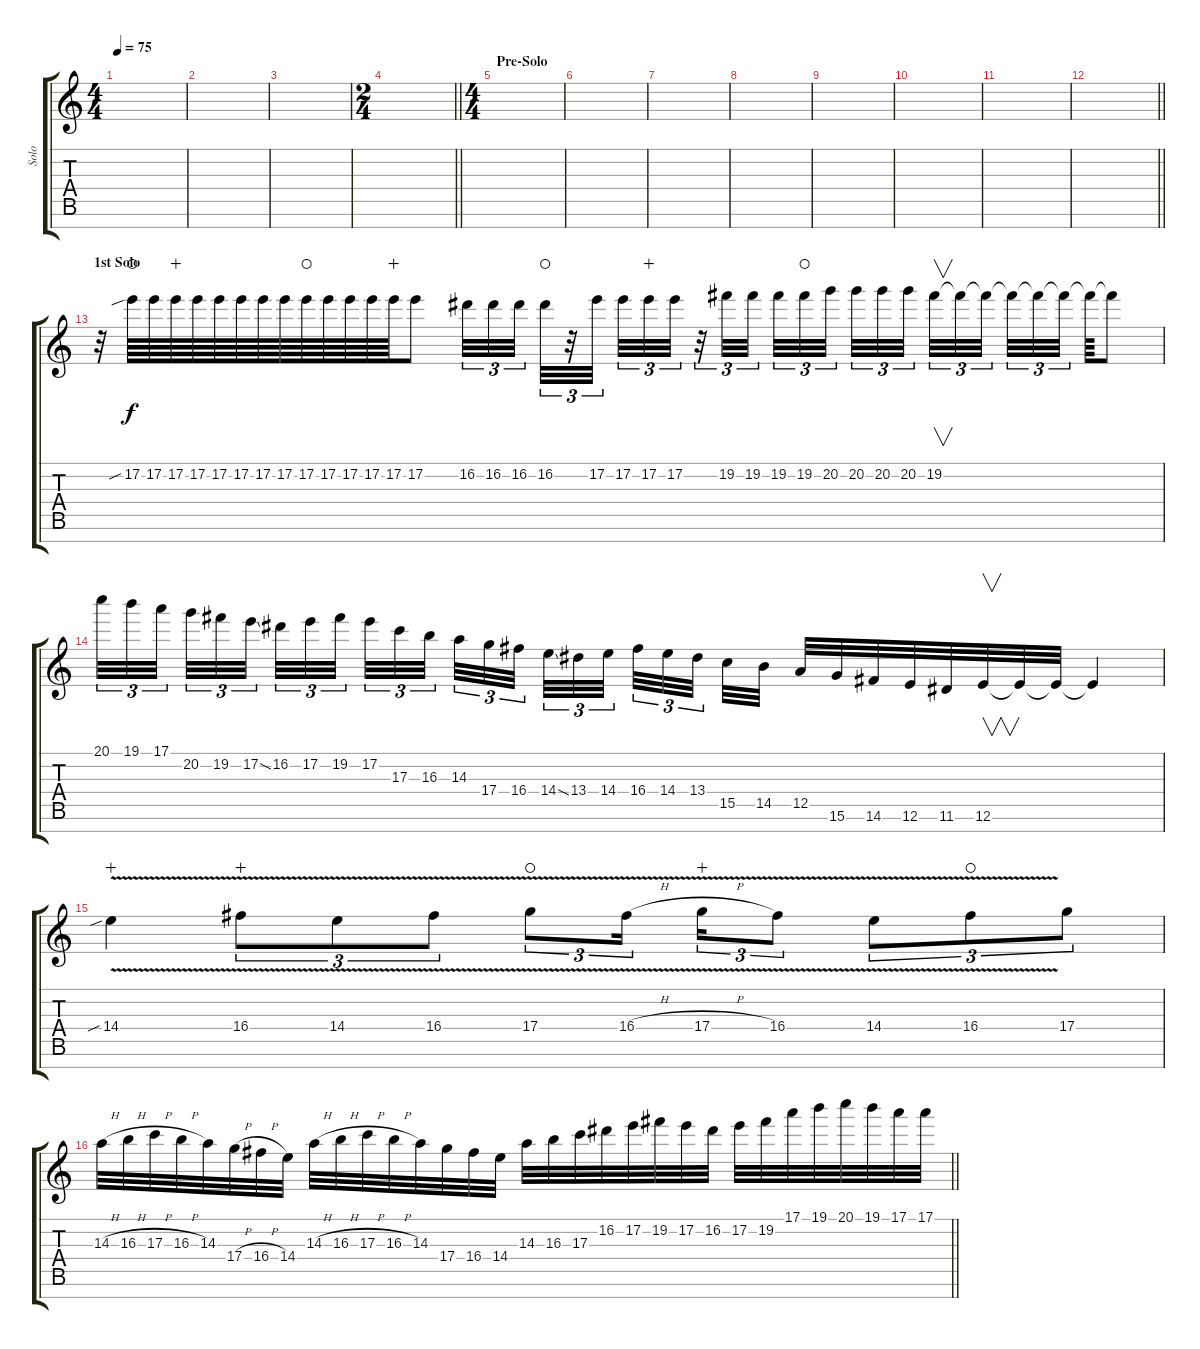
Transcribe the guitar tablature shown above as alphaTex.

\track ("Solo" "Solo") {instrument distortionguitar}
\staff {score tabs}
\tuning (E4 B3 G3 D3 A2 E2 B1) {hide}
\ts (4 4)
\tempo 75
\clef g2
\ks c
|
|
|
\ts (2 4)
\barLineRight lightlight
|
\ts (4 4)
\section ("" "Pre-Solo ")
|
|
|
|
|
|
|
\barLineRight lightlight
|
\section ("" "1st Solo")
r.32{instrument distortionguitar} 17.2{sib}.64{waho} 17.2.64 17.2.64{wahc} 17.2.64 17.2.64 17.2.64 17.2.64 17.2.64 17.2.64{waho} 17.2.64 17.2.64 17.2.64 17.2.64{wahc} 17.2.8 16.2.32{tu (3 2)} 16.2.32{tu (3 2)} 16.2.32{tu (3 2) beam splitsecondary} 16.2.32{tu (3 2) waho} r.32{tu (3 2)} 17.2.32{tu (3 2)} 17.2.32{tu (3 2)} 17.2.32{tu (3 2) wahc} 17.2.32{tu (3 2)} r.32{tu (3 2)} 19.2.32{tu (3 2)} 19.2.32{tu (3 2) beam splitsecondary} 19.2.32{tu (3 2)} 19.2.32{tu (3 2) waho} 20.2.32{tu (3 2) beam splitsecondary} 20.2.32{tu (3 2)} 20.2.32{tu (3 2)} 20.2.32{tu (3 2) beam splitsecondary} 19.2.32{v tu (3 2)} 19.2{t}.32{tu (3 2)} 19.2{t}.32{tu (3 2) beam splitsecondary} 19.2{t}.32{tu (3 2)} 19.2{t}.32{tu (3 2)} 19.2{t}.32{tu (3 2) beam splitsecondary} 19.2{t}.64 19.2{t}.8 |
20.1.32{tu (3 2)} 19.1.32{tu (3 2)} 17.1.32{tu (3 2) beam splitsecondary} 20.2.32{tu (3 2)} 19.2.32{tu (3 2)} 17.2{ss}.32{tu (3 2) beam splitsecondary} 16.2.32{tu (3 2)} 17.2.32{tu (3 2)} 19.2.32{tu (3 2) beam splitsecondary} 17.2.32{tu (3 2)} 17.3.32{tu (3 2)} 16.3.32{tu (3 2)} 14.3.32{tu (3 2)} 17.4.32{tu (3 2)} 16.4.32{tu (3 2) beam splitsecondary} 14.4{ss}.32{tu (3 2)} 13.4.32{tu (3 2)} 14.4.32{tu (3 2) beam splitsecondary} 16.4.32{tu (3 2)} 14.4.32{tu (3 2)} 13.4.32{tu (3 2) beam splitsecondary} 15.5.32 14.5.32 12.5.32 15.6.32 14.6.32 12.6.32 11.6.32 12.6.32{v} 12.6{t}.32 12.6{t}.32 12.6{t}.4 |
14.4{v sib}.4{wahc} 16.4{v}.8{tu (3 2) wahc} 14.4{v}.8{tu (3 2)} 16.4{v}.8{tu (3 2)} 17.4{v}.8{tu (3 2) waho} 16.4{v h}.16{tu (3 2) beam splitsecondary} 17.4{v h}.16{tu (3 2) wahc} 16.4{v}.8{tu (3 2)} 14.4{v}.8{tu (3 2)} 16.4{v}.8{tu (3 2) waho} 17.4.8{tu (3 2)} |
\barLineRight lightlight
14.3{h}.32 16.3{h}.32 17.3{h}.32 16.3{h}.32 14.3.32 17.4{h}.32 16.4{h}.32 14.4.32 14.3{h}.32 16.3{h}.32 17.3{h}.32 16.3{h}.32 14.3.32 17.4.32 16.4.32 14.4.32 14.3.32 16.3.32 17.3.32 16.2.32 17.2.32 19.2.32 17.2.32 16.2.32 17.2.32 19.2.32 17.1.32 19.1.32 20.1.32 19.1.32 17.1.32 17.1.32
